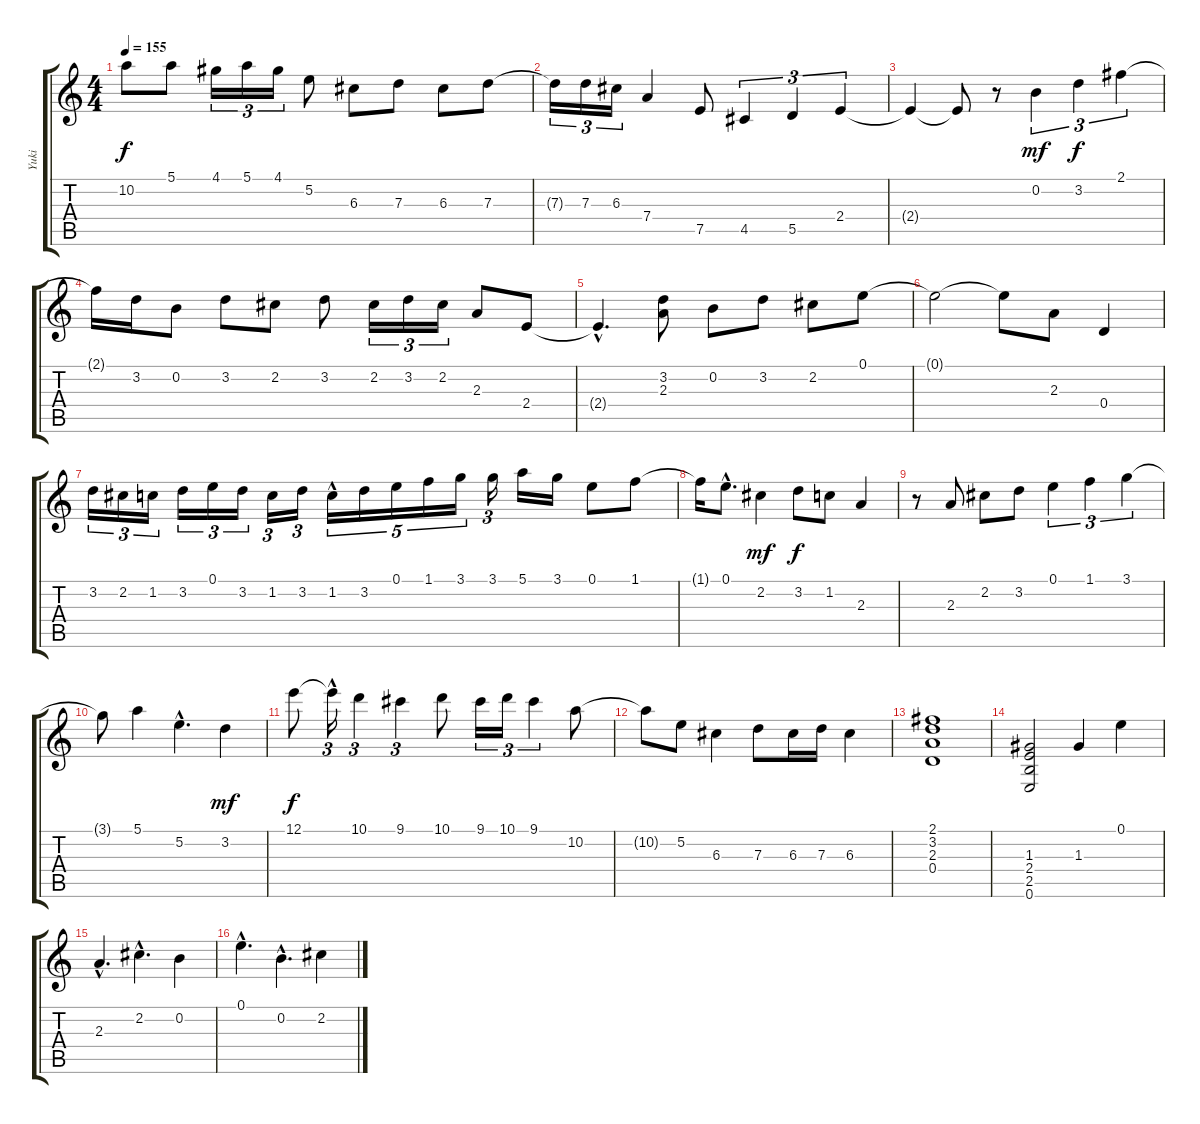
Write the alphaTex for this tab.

\track ("Yuki" "Yuki") {instrument distortionguitar}
\staff {score tabs}
\tuning (E4 B3 G3 D3 A2 E2) {hide}
\ts (4 4)
\tempo 155
\clef g2
\ks c
10.2{t}.8{dy f} 5.1.8 4.1.16{tu (3 2)} 5.1.16{tu (3 2)} 4.1.16{tu (3 2)} 5.2.8 6.3.8 7.3.8 6.3.8 7.3.8 |
7.3{t}.16{tu (3 2)} 7.3.16{tu (3 2)} 6.3.16{tu (3 2)} 7.4.4 7.5.8 4.5.4{tu (3 2)} 5.5.4{tu (3 2)} 2.4.4{tu (3 2)} |
2.4{t}.4 2.4{t}.8 r.8 0.2.4{tu (3 2) dy mf} 3.2.4{tu (3 2) dy f} 2.1.4{tu (3 2)} |
2.1{t}.16 3.2.16 0.2.8 3.2.8 2.2.8 3.2.8 2.2.16{tu (3 2)} 3.2.16{tu (3 2)} 2.2.16{tu (3 2)} 2.3.8 2.4.8 |
2.4{hac t}.4{d} (3.2 2.3).8 0.2.8 3.2.8 2.2.8 0.1.8 |
0.1{t}.2 0.1{t}.8 2.3.8 0.4.4 |
3.2.16{tu (3 2)} 2.2.16{tu (3 2)} 1.2.16{tu (3 2)} 3.2.16{tu (3 2)} 0.1.16{tu (3 2)} 3.2.16{tu (3 2)} 1.2.16{tu (3 2)} 3.2.16{tu (3 2)} 1.2{hac}.16{tu (5 4)} 3.2.16{tu (5 4)} 0.1.16{tu (5 4)} 1.1.16{tu (5 4)} 3.1.16{tu (5 4)} 3.1.16{tu (3 2)} 5.1.16 3.1.16 0.1.8 1.1.8 |
1.1{t}.16 0.1{hac}.8{d} 2.2.4{dy mf} 3.2.8{dy f} 1.2.8 2.3.4 |
r.8 2.3.8 2.2.8 3.2.8 0.1.4{tu (3 2)} 1.1.4{tu (3 2)} 3.1.4{tu (3 2)} |
3.1{t}.8 5.1.4 5.2{hac}.4{d} 3.2.4{dy mf} |
12.1.8{dy f} 12.1{hac t}.16{tu (3 2)} 10.1.4{tu (3 2)} 9.1.4{tu (3 2)} 10.1.8 9.1.16{tu (3 2)} 10.1.16{tu (3 2)} 9.1.4{tu (3 2)} 10.2.8 |
10.2{t}.8 5.2.8 6.3.4 7.3.8 6.3.16 7.3.16 6.3.4 |
(2.1 3.2 2.3 0.4).1{volume 10 instrument distortionguitar} |
(1.3 2.4 2.5 0.6).2 1.3.4 0.1.4 |
2.3{hac}.4{d} 2.2{hac}.4{d} 0.2.4 |
0.1{hac}.4{d} 0.2{hac}.4{d} 2.2.4
